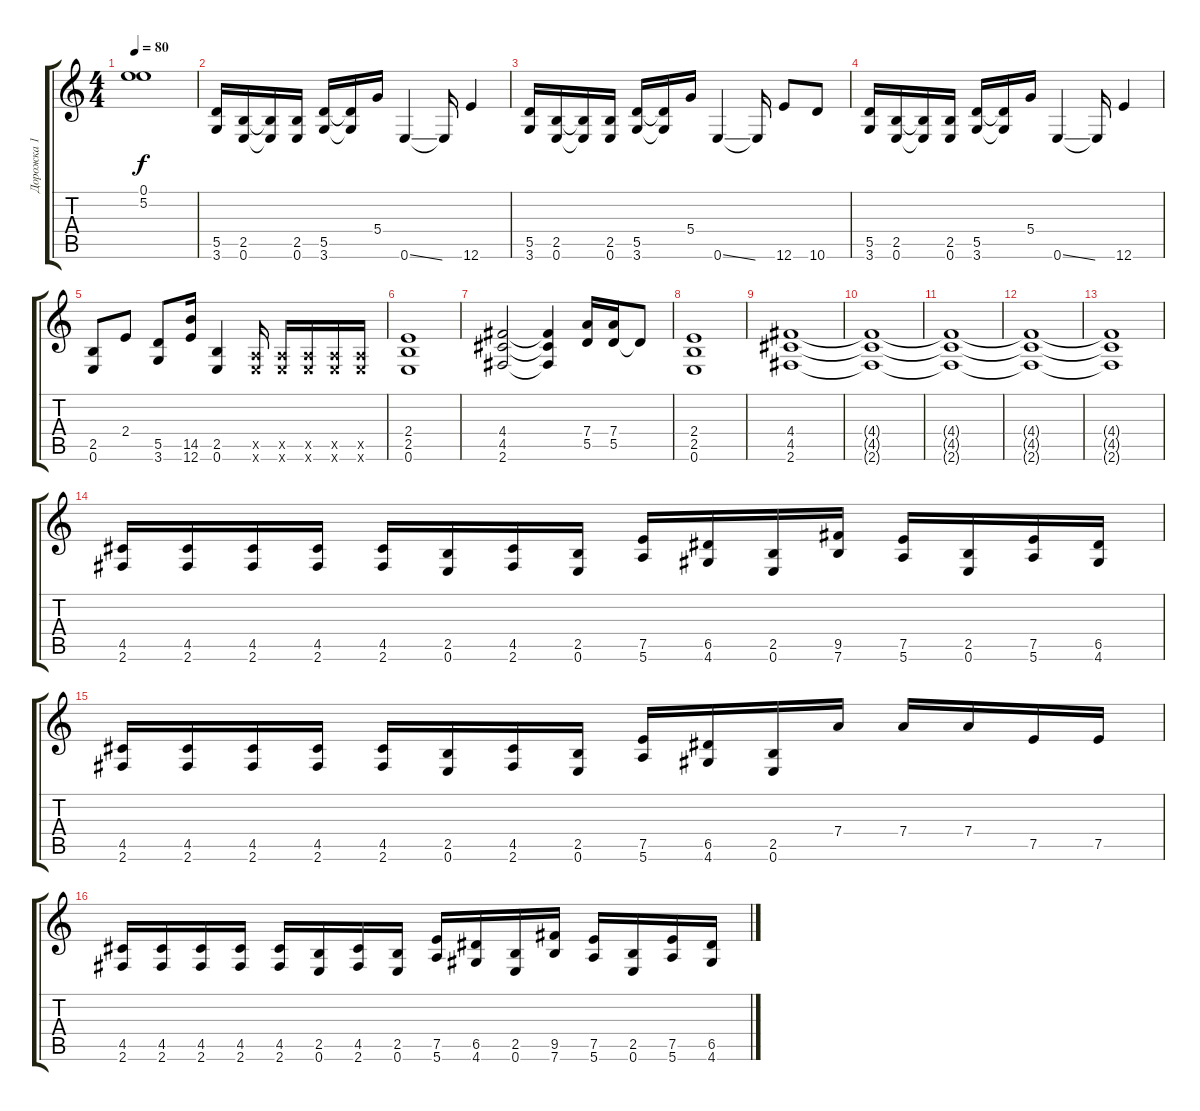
\track ("Дорожка 1" "Дорожка 1") {instrument electricguitarjazz}
\staff {score tabs}
\tuning (E4 B3 G3 D3 A2 E2) {hide}
\ts (4 4)
\tempo 80
\clef g2
\ks c
(0.1{t} 5.2{t}).1{dy f} |
(5.5 3.6).16 (2.5 0.6).16 (2.5{t} 0.6{t}).16 (2.5 0.6).16 (5.5 3.6).16 (5.5{t} 3.6{t}).16 5.4.16 0.6{ss}.4 0.6{t}.16 12.6.4 |
(5.5 3.6).16 (2.5 0.6).16 (2.5{t} 0.6{t}).16 (2.5 0.6).16 (5.5 3.6).16 (5.5{t} 3.6{t}).16 5.4.16 0.6{ss}.4 0.6{t}.16 12.6.8 10.6.8 |
(5.5 3.6).16 (2.5 0.6).16 (2.5{t} 0.6{t}).16 (2.5 0.6).16 (5.5 3.6).16 (5.5{t} 3.6{t}).16 5.4.16 0.6{ss}.4 0.6{t}.16 12.6.4 |
(2.5 0.6).8 2.4.8 (5.5 3.6).8 (14.5 12.6).16 (2.5 0.6).4 (0.5{x} 0.6{x}).16 (0.5{x} 0.6{x}).16 (0.5{x} 0.6{x}).16 (0.5{x} 0.6{x}).16 (0.5{x} 0.6{x}).16 |
(2.4 2.5 0.6).1 |
(4.4 4.5 2.6).2 (4.4{t} 4.5{t} 2.6{t}).4 (7.4 5.5).16 (7.4 5.5).16 5.5{t}.8 |
(2.4 2.5 0.6).1 |
(4.4 4.5 2.6).1 |
(4.4{t} 4.5{t} 2.6{t}).1 |
(4.4{t} 4.5{t} 2.6{t}).1 |
(4.4{t} 4.5{t} 2.6{t}).1 |
(4.4{t} 4.5{t} 2.6{t}).1 |
(4.5 2.6).16 (4.5 2.6).16 (4.5 2.6).16 (4.5 2.6).16 (4.5 2.6).16 (2.5 0.6).16 (4.5 2.6).16 (2.5 0.6).16 (7.5 5.6).16 (6.5 4.6).16 (2.5 0.6).16 (9.5 7.6).16 (7.5 5.6).16 (2.5 0.6).16 (7.5 5.6).16 (6.5 4.6).16 |
(4.5 2.6).16 (4.5 2.6).16 (4.5 2.6).16 (4.5 2.6).16 (4.5 2.6).16 (2.5 0.6).16 (4.5 2.6).16 (2.5 0.6).16 (7.5 5.6).16 (6.5 4.6).16 (2.5 0.6).16 7.4.16 7.4.16 7.4.16 7.5.16 7.5.16 |
(4.5 2.6).16 (4.5 2.6).16 (4.5 2.6).16 (4.5 2.6).16 (4.5 2.6).16 (2.5 0.6).16 (4.5 2.6).16 (2.5 0.6).16 (7.5 5.6).16 (6.5 4.6).16 (2.5 0.6).16 (9.5 7.6).16 (7.5 5.6).16 (2.5 0.6).16 (7.5 5.6).16 (6.5 4.6).16
